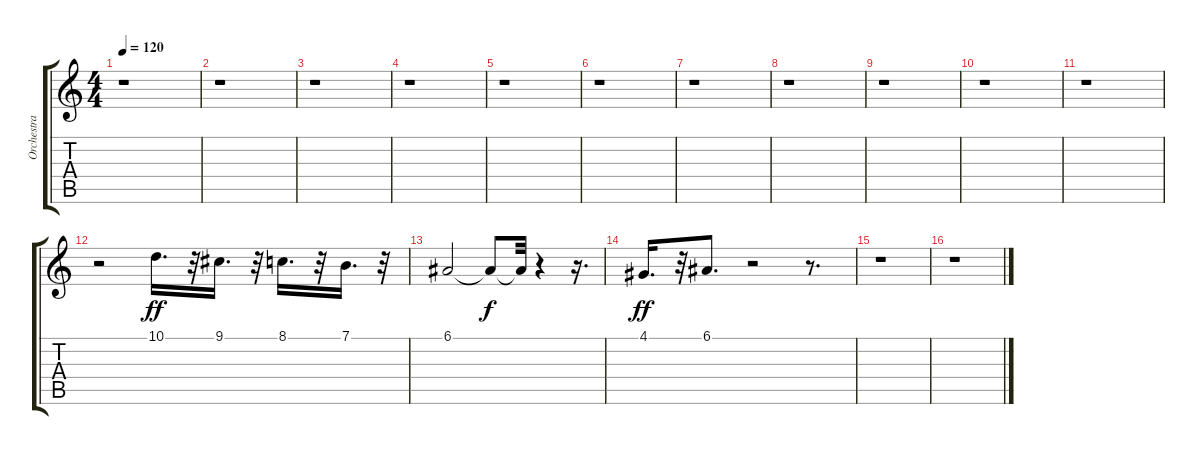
\track ("Orchestra" "Orchestra") {instrument brasssection}
\staff {score tabs}
\tuning (E4 B3 G3 D3 A2 E2) {hide}
\ts (4 4)
\tempo 120
\clef g2
\ks c
r.1{dy f} |
r.1 |
r.1 |
r.1 |
r.1 |
r.1 |
r.1 |
r.1 |
r.1 |
r.1 |
r.1 |
r.2 10.1.16{d dy ff} r.32 9.1.16{d} r.32 8.1.16{d} r.32 7.1.16{d} r.32 |
6.1.2 6.1{t}.8{dy f} 6.1{t}.32 r.4 r.16{d} |
4.1.16{d dy ff} r.32 6.1.8{d} r.2 r.8{d} |
r.1 |
r.1
